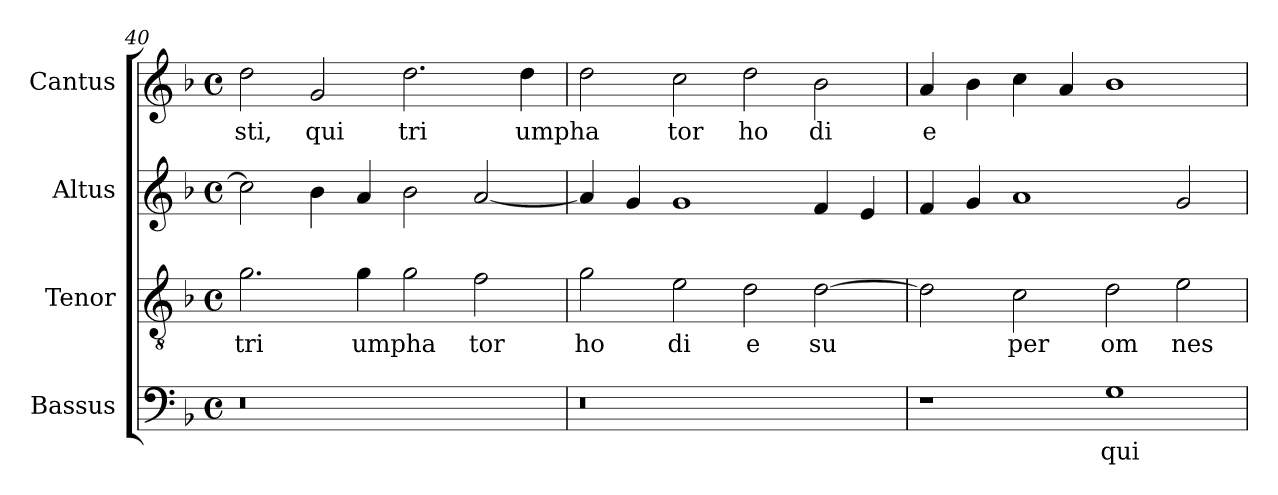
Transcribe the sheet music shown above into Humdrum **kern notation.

**kern	**text	**kern	**text	**kern	**kern	**text
*part4	*part4	*part3	*part3	*part2	*part1	*part1
*staff4	*staff4	*staff3	*staff3	*staff2	*staff1	*staff1
*I"Bassus	*	*I"Tenor	*	*I"Altus	*I"Cantus	*
*clefF4	*	*clefGv2	*	*clefG2	*clefG2	*
*k[b-]	*	*k[b-]	*	*k[b-]	*k[b-]	*
*F:	*	*F:	*	*F:	*F:	*
*M4/4	*	*M4/4	*	*M4/4	*M4/4	*
*met(c)	*	*met(c)	*	*met(c)	*met(c)	*
=40	=40	=40	=40	=40	=40	=40
!	!	!	!LO:LY:b:cj	!	!	!LO:LY:b:cj
0r	.	2.g\	tri	2cc\]	2dd\	sti,
!	!	!	!	!	!	!LO:LY:b:cj
.	.	.	.	4b-\	2g/	qui
!	!	!	!LO:LY:b	!	!	!
.	.	4g\	umpha	4a/	.	.
!	!	!	!	!	!	!LO:LY:b:cj
.	.	2g\	.	2b-\	2.dd\	tri
!	!	!	!LO:LY:b:cj	!	!	!
.	.	2f\	tor	[<2a/	.	.
!	!	!	!	!	!	!LO:LY:b
.	.	.	.	.	4dd\	umpha
=41	=41	=41	=41	=41	=41	=41
!	!	!	!LO:LY:b:cj	!	!	!
0r	.	2g\	ho	4a/]	2dd\	.
.	.	.	.	4g/	.	.
!	!	!	!LO:LY:b:cj	!	!	!LO:LY:b:cj
.	.	2e\	di	1g	2cc\	tor
!	!	!	!LO:LY:b:cj	!	!	!LO:LY:b:cj
.	.	2d\	e	.	2dd\	ho
!	!	!	!LO:LY:b:cj	!	!	!LO:LY:b:cj
.	.	[>2d\	su	4f/	2b-\	di
.	.	.	.	4e/	.	.
=42	=42	=42	=42	=42	=42	=42
!	!	!	!	!	!	!LO:LY:b:cj
1r	.	2d\]	.	4f/	4a/	e
.	.	.	.	4g/	4b-\	.
!	!	!	!LO:LY:b:cj	!	!	!
.	.	2c\	per	1a	4cc\	.
.	.	.	.	.	4a/	.
!	!LO:LY:b:cj	!	!LO:LY:b:cj	!	!	!
1G	qui	2d\	om	.	1b-	.
!	!	!	!LO:LY:b:cj	!	!	!
.	.	2e\	nes	2g/	.	.
=	=	=	=	=	=	=
*-	*-	*-	*-	*-	*-	*-
